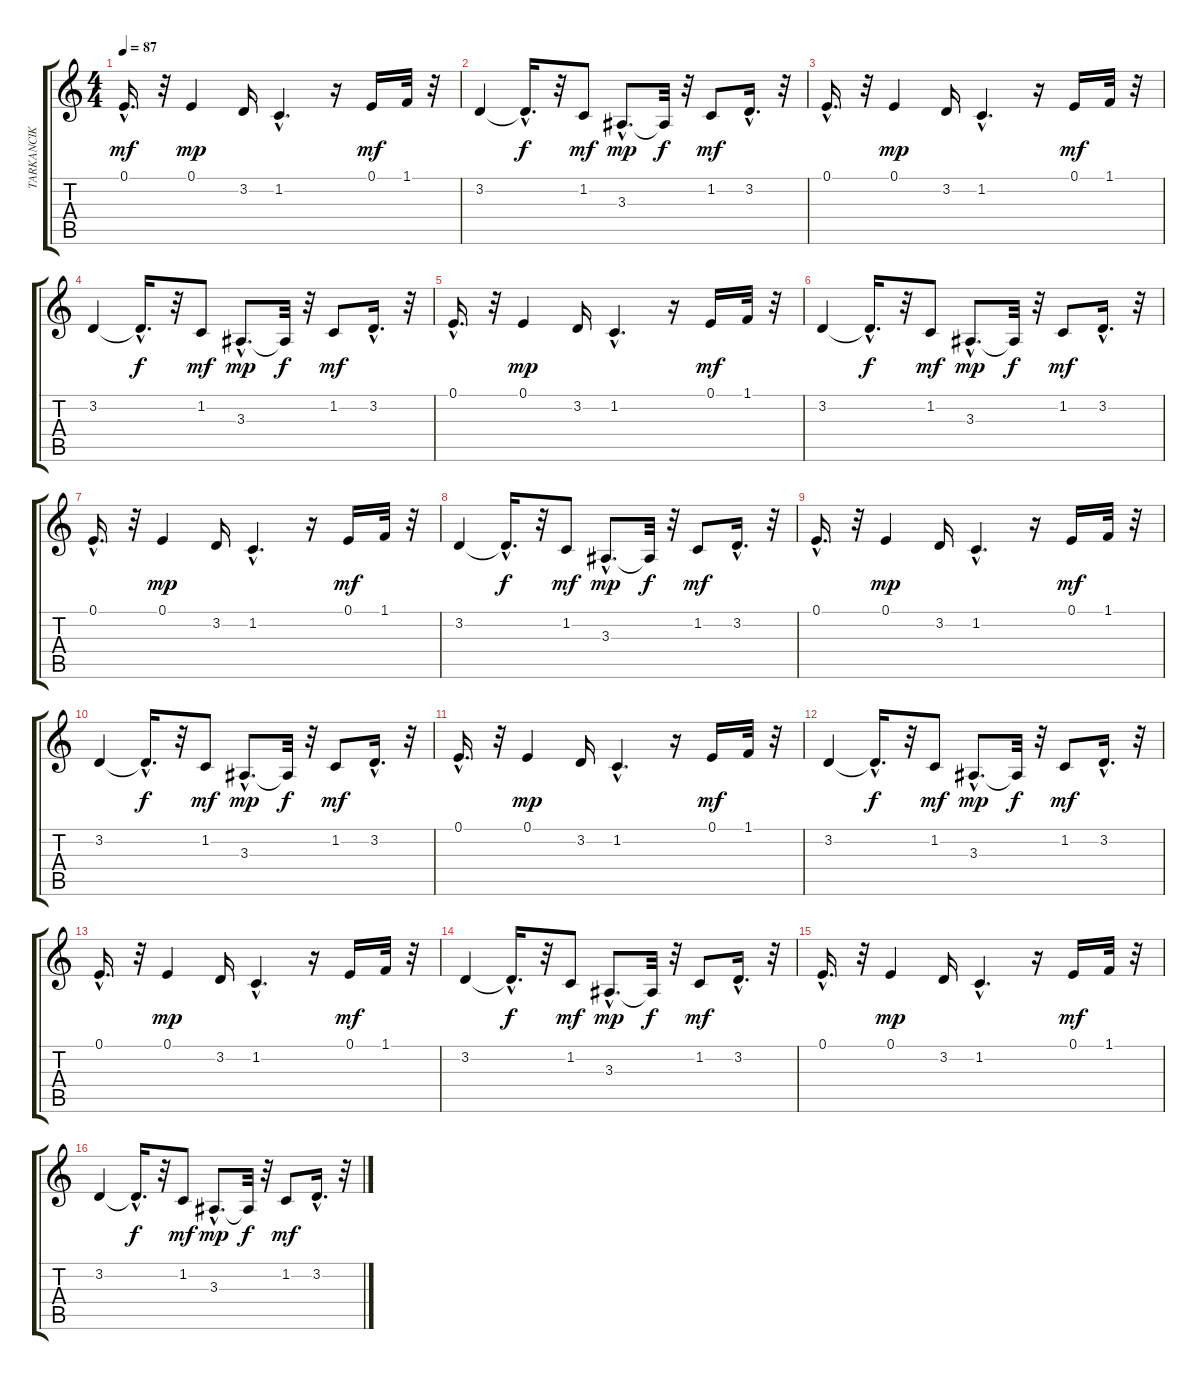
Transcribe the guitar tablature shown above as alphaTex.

\track ("TARKANCIK" "TARKANCIK") {instrument voiceoohs}
\staff {score tabs}
\tuning (E4 B3 G3 D3 A2 E2) {hide}
\ts (4 4)
\tempo 87
\clef g2
\ks c
0.1{hac}.16{d dy mf} r.32 0.1.4{dy mp} 3.2.16 1.2{hac}.4{d} r.16 0.1.16{dy mf} 1.1.32 r.32 |
3.2.4 3.2{hac t}.16{d dy f} r.32 1.2.8{dy mf} 3.3{hac}.8{d dy mp} 3.3{t}.32{dy f} r.32 1.2.8{dy mf} 3.2{hac}.16{d} r.32 |
0.1{hac}.16{d} r.32 0.1.4{dy mp} 3.2.16 1.2{hac}.4{d} r.16 0.1.16{dy mf} 1.1.32 r.32 |
3.2.4 3.2{hac t}.16{d dy f} r.32 1.2.8{dy mf} 3.3{hac}.8{d dy mp} 3.3{t}.32{dy f} r.32 1.2.8{dy mf} 3.2{hac}.16{d} r.32 |
0.1{hac}.16{d} r.32 0.1.4{dy mp} 3.2.16 1.2{hac}.4{d} r.16 0.1.16{dy mf} 1.1.32 r.32 |
3.2.4 3.2{hac t}.16{d dy f} r.32 1.2.8{dy mf} 3.3{hac}.8{d dy mp} 3.3{t}.32{dy f} r.32 1.2.8{dy mf} 3.2{hac}.16{d} r.32 |
0.1{hac}.16{d} r.32 0.1.4{dy mp} 3.2.16 1.2{hac}.4{d} r.16 0.1.16{dy mf} 1.1.32 r.32 |
3.2.4 3.2{hac t}.16{d dy f} r.32 1.2.8{dy mf} 3.3{hac}.8{d dy mp} 3.3{t}.32{dy f} r.32 1.2.8{dy mf} 3.2{hac}.16{d} r.32 |
0.1{hac}.16{d} r.32 0.1.4{dy mp} 3.2.16 1.2{hac}.4{d} r.16 0.1.16{dy mf} 1.1.32 r.32 |
3.2.4 3.2{hac t}.16{d dy f} r.32 1.2.8{dy mf} 3.3{hac}.8{d dy mp} 3.3{t}.32{dy f} r.32 1.2.8{dy mf} 3.2{hac}.16{d} r.32 |
0.1{hac}.16{d} r.32 0.1.4{dy mp} 3.2.16 1.2{hac}.4{d} r.16 0.1.16{dy mf} 1.1.32 r.32 |
3.2.4 3.2{hac t}.16{d dy f} r.32 1.2.8{dy mf} 3.3{hac}.8{d dy mp} 3.3{t}.32{dy f} r.32 1.2.8{dy mf} 3.2{hac}.16{d} r.32 |
0.1{hac}.16{d} r.32 0.1.4{dy mp} 3.2.16 1.2{hac}.4{d} r.16 0.1.16{dy mf} 1.1.32 r.32 |
3.2.4 3.2{hac t}.16{d dy f} r.32 1.2.8{dy mf} 3.3{hac}.8{d dy mp} 3.3{t}.32{dy f} r.32 1.2.8{dy mf} 3.2{hac}.16{d} r.32 |
0.1{hac}.16{d} r.32 0.1.4{dy mp} 3.2.16 1.2{hac}.4{d} r.16 0.1.16{dy mf} 1.1.32 r.32 |
3.2.4 3.2{hac t}.16{d dy f} r.32 1.2.8{dy mf} 3.3{hac}.8{d dy mp} 3.3{t}.32{dy f} r.32 1.2.8{dy mf} 3.2{hac}.16{d} r.32
